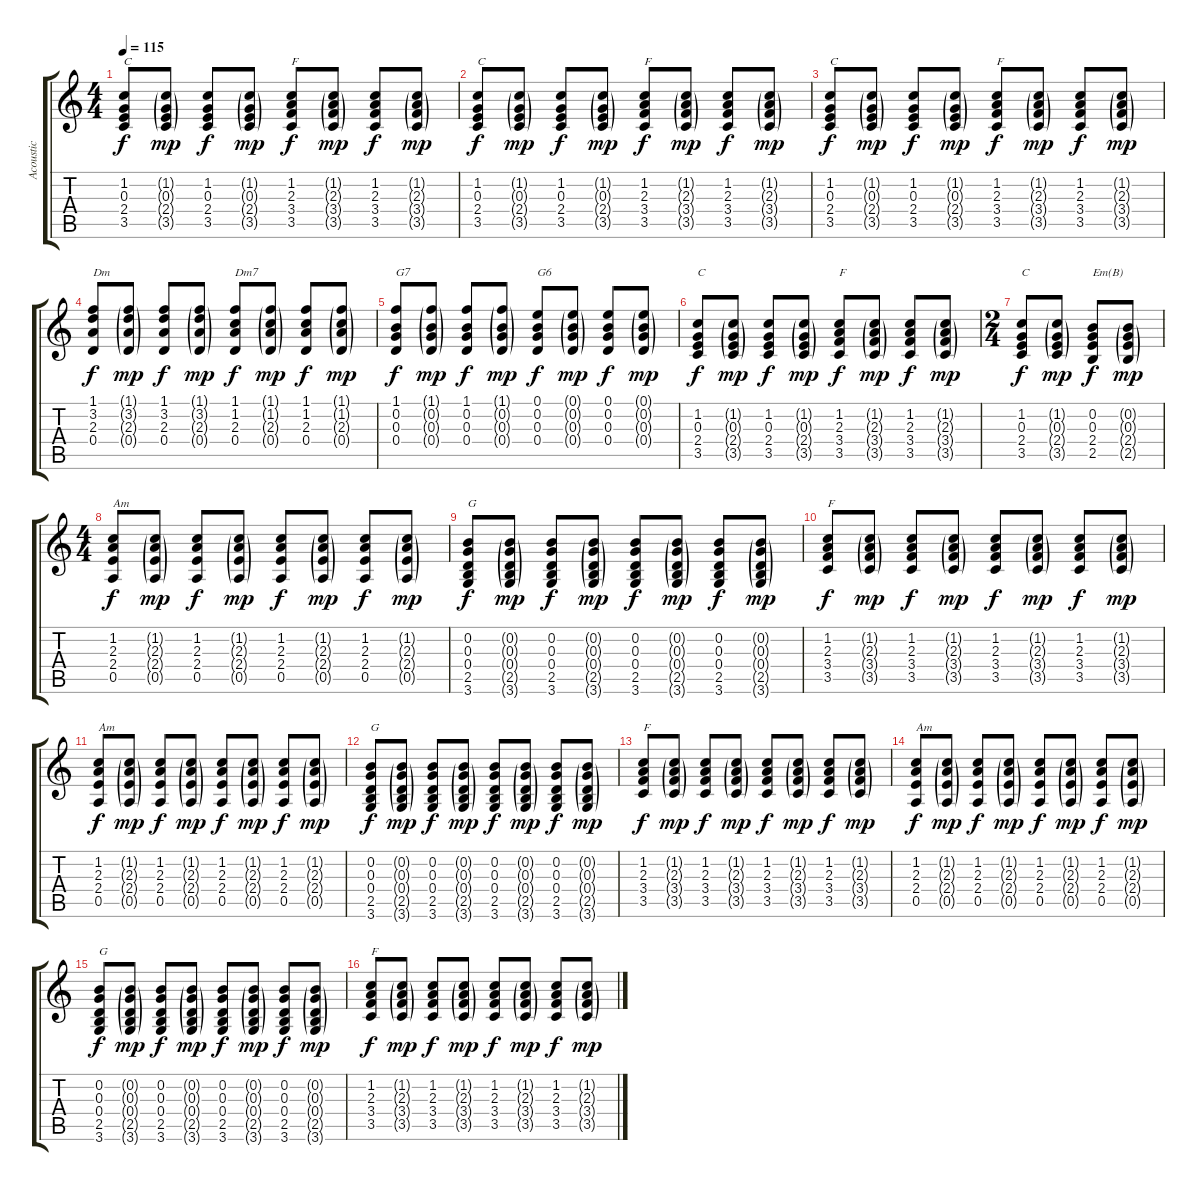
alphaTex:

\track ("Acoustic" "Acoustic") {instrument acousticguitarsteel}
\staff {score tabs}
\tuning (E4 B3 G3 D3 A2 E2) {hide}
\ts (4 4)
\tempo 115
\clef g2
\ks c
(1.2 0.3 2.4 3.5).8{txt "C" dy f} (1.2{g} 0.3{g} 2.4{g} 3.5{g}).8{dy mp} (1.2 0.3 2.4 3.5).8{dy f} (1.2{g} 0.3{g} 2.4{g} 3.5{g}).8{dy mp} (1.2 2.3 3.4 3.5).8{txt "F" dy f} (1.2{g} 2.3{g} 3.4{g} 3.5{g}).8{dy mp} (1.2 2.3 3.4 3.5).8{dy f} (1.2{g} 2.3{g} 3.4{g} 3.5{g}).8{dy mp} |
(1.2 0.3 2.4 3.5).8{txt "C" dy f} (1.2{g} 0.3{g} 2.4{g} 3.5{g}).8{dy mp} (1.2 0.3 2.4 3.5).8{dy f} (1.2{g} 0.3{g} 2.4{g} 3.5{g}).8{dy mp} (1.2 2.3 3.4 3.5).8{txt "F" dy f} (1.2{g} 2.3{g} 3.4{g} 3.5{g}).8{dy mp} (1.2 2.3 3.4 3.5).8{dy f} (1.2{g} 2.3{g} 3.4{g} 3.5{g}).8{dy mp} |
(1.2 0.3 2.4 3.5).8{txt "C" dy f} (1.2{g} 0.3{g} 2.4{g} 3.5{g}).8{dy mp} (1.2 0.3 2.4 3.5).8{dy f} (1.2{g} 0.3{g} 2.4{g} 3.5{g}).8{dy mp} (1.2 2.3 3.4 3.5).8{txt "F" dy f} (1.2{g} 2.3{g} 3.4{g} 3.5{g}).8{dy mp} (1.2 2.3 3.4 3.5).8{dy f} (1.2{g} 2.3{g} 3.4{g} 3.5{g}).8{dy mp} |
(1.1 3.2 2.3 0.4).8{txt "Dm" dy f} (1.1{g} 3.2{g} 2.3{g} 0.4{g}).8{dy mp} (1.1 3.2 2.3 0.4).8{dy f} (1.1{g} 3.2{g} 2.3{g} 0.4{g}).8{dy mp} (1.1 1.2 2.3 0.4).8{txt "Dm7" dy f} (1.1{g} 1.2{g} 2.3{g} 0.4{g}).8{dy mp} (1.1 1.2 2.3 0.4).8{dy f} (1.1{g} 1.2{g} 2.3{g} 0.4{g}).8{dy mp} |
(1.1 0.2 0.3 0.4).8{txt "G7" dy f} (1.1{g} 0.2{g} 0.3{g} 0.4{g}).8{dy mp} (1.1 0.2 0.3 0.4).8{dy f} (1.1{g} 0.2{g} 0.3{g} 0.4{g}).8{dy mp} (0.1 0.2 0.3 0.4).8{txt "G6" dy f} (0.1{g} 0.2{g} 0.3{g} 0.4{g}).8{dy mp} (0.1 0.2 0.3 0.4).8{dy f} (0.1{g} 0.2{g} 0.3{g} 0.4{g}).8{dy mp} |
(1.2 0.3 2.4 3.5).8{txt "C" dy f} (1.2{g} 0.3{g} 2.4{g} 3.5{g}).8{dy mp} (1.2 0.3 2.4 3.5).8{dy f} (1.2{g} 0.3{g} 2.4{g} 3.5{g}).8{dy mp} (1.2 2.3 3.4 3.5).8{txt "F" dy f} (1.2{g} 2.3{g} 3.4{g} 3.5{g}).8{dy mp} (1.2 2.3 3.4 3.5).8{dy f} (1.2{g} 2.3{g} 3.4{g} 3.5{g}).8{dy mp} |
\ts (2 4)
(1.2 0.3 2.4 3.5).8{txt "C" dy f} (1.2{g} 0.3{g} 2.4{g} 3.5{g}).8{dy mp} (0.2 0.3 2.4 2.5).8{txt "Em(B)" dy f} (0.2{g} 0.3{g} 2.4{g} 2.5{g}).8{dy mp} |
\ts (4 4)
(1.2 2.3 2.4 0.5).8{txt "Am" dy f} (1.2{g} 2.3{g} 2.4{g} 0.5{g}).8{dy mp} (1.2 2.3 2.4 0.5).8{dy f} (1.2{g} 2.3{g} 2.4{g} 0.5{g}).8{dy mp} (1.2 2.3 2.4 0.5).8{dy f} (1.2{g} 2.3{g} 2.4{g} 0.5{g}).8{dy mp} (1.2 2.3 2.4 0.5).8{dy f} (1.2{g} 2.3{g} 2.4{g} 0.5{g}).8{dy mp} |
(0.2 0.3 0.4 2.5 3.6).8{txt "G" dy f} (0.2{g} 0.3{g} 0.4{g} 2.5{g} 3.6{g}).8{dy mp} (0.2 0.3 0.4 2.5 3.6).8{dy f} (0.2{g} 0.3{g} 0.4{g} 2.5{g} 3.6{g}).8{dy mp} (0.2 0.3 0.4 2.5 3.6).8{dy f} (0.2{g} 0.3{g} 0.4{g} 2.5{g} 3.6{g}).8{dy mp} (0.2 0.3 0.4 2.5 3.6).8{dy f} (0.2{g} 0.3{g} 0.4{g} 2.5{g} 3.6{g}).8{dy mp} |
(1.2 2.3 3.4 3.5).8{txt "F" dy f} (1.2{g} 2.3{g} 3.4{g} 3.5{g}).8{dy mp} (1.2 2.3 3.4 3.5).8{dy f} (1.2{g} 2.3{g} 3.4{g} 3.5{g}).8{dy mp} (1.2 2.3 3.4 3.5).8{dy f} (1.2{g} 2.3{g} 3.4{g} 3.5{g}).8{dy mp} (1.2 2.3 3.4 3.5).8{dy f} (1.2{g} 2.3{g} 3.4{g} 3.5{g}).8{dy mp} |
(1.2 2.3 2.4 0.5).8{txt "Am" dy f} (1.2{g} 2.3{g} 2.4{g} 0.5{g}).8{dy mp} (1.2 2.3 2.4 0.5).8{dy f} (1.2{g} 2.3{g} 2.4{g} 0.5{g}).8{dy mp} (1.2 2.3 2.4 0.5).8{dy f} (1.2{g} 2.3{g} 2.4{g} 0.5{g}).8{dy mp} (1.2 2.3 2.4 0.5).8{dy f} (1.2{g} 2.3{g} 2.4{g} 0.5{g}).8{dy mp} |
(0.2 0.3 0.4 2.5 3.6).8{txt "G" dy f} (0.2{g} 0.3{g} 0.4{g} 2.5{g} 3.6{g}).8{dy mp} (0.2 0.3 0.4 2.5 3.6).8{dy f} (0.2{g} 0.3{g} 0.4{g} 2.5{g} 3.6{g}).8{dy mp} (0.2 0.3 0.4 2.5 3.6).8{dy f} (0.2{g} 0.3{g} 0.4{g} 2.5{g} 3.6{g}).8{dy mp} (0.2 0.3 0.4 2.5 3.6).8{dy f} (0.2{g} 0.3{g} 0.4{g} 2.5{g} 3.6{g}).8{dy mp} |
(1.2 2.3 3.4 3.5).8{txt "F" dy f} (1.2{g} 2.3{g} 3.4{g} 3.5{g}).8{dy mp} (1.2 2.3 3.4 3.5).8{dy f} (1.2{g} 2.3{g} 3.4{g} 3.5{g}).8{dy mp} (1.2 2.3 3.4 3.5).8{dy f} (1.2{g} 2.3{g} 3.4{g} 3.5{g}).8{dy mp} (1.2 2.3 3.4 3.5).8{dy f} (1.2{g} 2.3{g} 3.4{g} 3.5{g}).8{dy mp} |
(1.2 2.3 2.4 0.5).8{txt "Am" dy f} (1.2{g} 2.3{g} 2.4{g} 0.5{g}).8{dy mp} (1.2 2.3 2.4 0.5).8{dy f} (1.2{g} 2.3{g} 2.4{g} 0.5{g}).8{dy mp} (1.2 2.3 2.4 0.5).8{dy f} (1.2{g} 2.3{g} 2.4{g} 0.5{g}).8{dy mp} (1.2 2.3 2.4 0.5).8{dy f} (1.2{g} 2.3{g} 2.4{g} 0.5{g}).8{dy mp} |
(0.2 0.3 0.4 2.5 3.6).8{txt "G" dy f} (0.2{g} 0.3{g} 0.4{g} 2.5{g} 3.6{g}).8{dy mp} (0.2 0.3 0.4 2.5 3.6).8{dy f} (0.2{g} 0.3{g} 0.4{g} 2.5{g} 3.6{g}).8{dy mp} (0.2 0.3 0.4 2.5 3.6).8{dy f} (0.2{g} 0.3{g} 0.4{g} 2.5{g} 3.6{g}).8{dy mp} (0.2 0.3 0.4 2.5 3.6).8{dy f} (0.2{g} 0.3{g} 0.4{g} 2.5{g} 3.6{g}).8{dy mp} |
(1.2 2.3 3.4 3.5).8{txt "F" dy f} (1.2{g} 2.3{g} 3.4{g} 3.5{g}).8{dy mp} (1.2 2.3 3.4 3.5).8{dy f} (1.2{g} 2.3{g} 3.4{g} 3.5{g}).8{dy mp} (1.2 2.3 3.4 3.5).8{dy f} (1.2{g} 2.3{g} 3.4{g} 3.5{g}).8{dy mp} (1.2 2.3 3.4 3.5).8{dy f} (1.2{g} 2.3{g} 3.4{g} 3.5{g}).8{dy mp}
